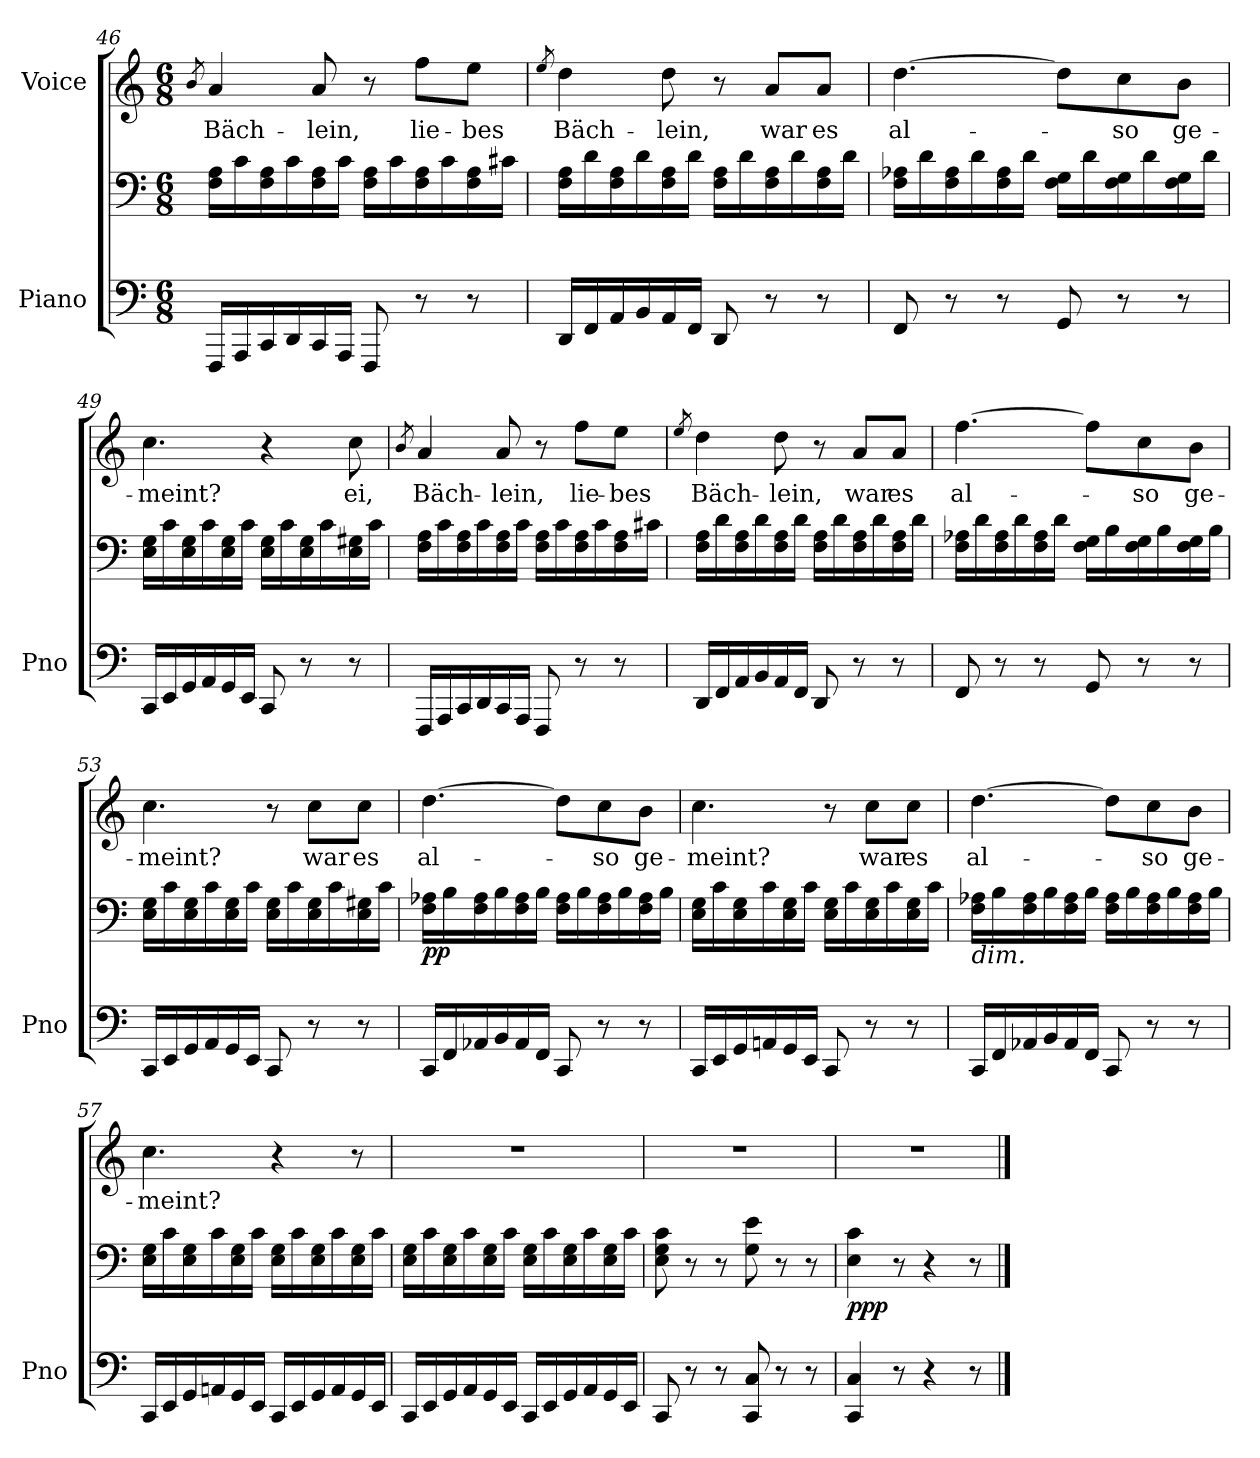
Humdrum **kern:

**kern	**kern	**dynam	**kern	**text
*part2	*part2	*part2	*part1	*part1
*staff3	*staff2	*staff2/3	*staff1	*staff1
*I"Piano	*	*	*I"Voice	*
*I'Pno	*	*	*	*
*clefF4	*clefF4	*	*clefG2	*
*k[]	*k[]	*	*k[]	*
*M6/8	*M6/8	*	*M6/8	*
=46	=46	=46	=46	=46
.	.	.	8qb/	.
!	!	!	!	!LO:LY:b
16FFF/LL	16F\ 16A\LL	.	4a/	Bäch-
16AAA/	16c\	.	.	.
16CC/	16F\ 16A\	.	.	.
16DD/	16c\	.	.	.
!	!	!	!	!LO:LY:b
16CC/	16F\ 16A\	.	8a/	-lein,
16AAA/JJ	16c\JJ	.	.	.
8FFF/	16F\ 16A\LL	.	8r	.
.	16c\	.	.	.
!	!	!	!	!LO:LY:b
8r	16F\ 16A\	.	8ff\L	lie-
.	16c\	.	.	.
!	!	!	!	!LO:LY:b
8r	16F\ 16A\	.	8ee\J	-bes
.	16c#X\JJ	.	.	.
=47	=47	=47	=47	=47
.	.	.	8qee/	.
!	!	!	!	!LO:LY:b
16DD/LL	16F\ 16A\LL	.	4dd\	Bäch-
16FF/	16d\	.	.	.
16AA/	16F\ 16A\	.	.	.
16BB/	16d\	.	.	.
!	!	!	!	!LO:LY:b
16AA/	16F\ 16A\	.	8dd\	-lein,
16FF/JJ	16d\JJ	.	.	.
8DD/	16F\ 16A\LL	.	8r	.
.	16d\	.	.	.
!	!	!	!	!LO:LY:b
8r	16F\ 16A\	.	8a/L	war
.	16d\	.	.	.
!	!	!	!	!LO:LY:b
8r	16F\ 16A\	.	8a/J	es
.	16d\JJ	.	.	.
=48	=48	=48	=48	=48
!	!	!	!	!LO:LY:b
8FF/	16F\ 16A-X\LL	.	[4.dd\	al-
.	16d\	.	.	.
8r	16F\ 16A-\	.	.	.
.	16d\	.	.	.
8r	16F\ 16A-\	.	.	.
.	16d\JJ	.	.	.
8GG/	16F\ 16G\LL	.	8dd\L]	.
.	16d\	.	.	.
!	!	!	!	!LO:LY:b
8r	16F\ 16G\	.	8cc\	-so
.	16d\	.	.	.
!	!	!	!	!LO:LY:b
8r	16F\ 16G\	.	8b\J	ge-
.	16d\JJ	.	.	.
!!LO:LB:g=z
=49	=49	=49	=49	=49
!	!	!	!	!LO:LY:b
16CC/LL	16E\ 16G\LL	.	4.cc\	-meint?
16EE/	16c\	.	.	.
16GG/	16E\ 16G\	.	.	.
16AA/	16c\	.	.	.
16GG/	16E\ 16G\	.	.	.
16EE/JJ	16c\JJ	.	.	.
8CC/	16E\ 16G\LL	.	4r	.
.	16c\	.	.	.
8r	16E\ 16G\	.	.	.
.	16c\	.	.	.
!	!	!	!	!LO:LY:b
8r	16E\ 16G#X\	.	8cc\	ei,
.	16c\JJ	.	.	.
=50	=50	=50	=50	=50
.	.	.	8qb/	.
!	!	!	!	!LO:LY:b
16FFF/LL	16F\ 16A\LL	.	4a/	Bäch-
16AAA/	16c\	.	.	.
16CC/	16F\ 16A\	.	.	.
16DD/	16c\	.	.	.
!	!	!	!	!LO:LY:b
16CC/	16F\ 16A\	.	8a/	-lein,
16AAA/JJ	16c\JJ	.	.	.
8FFF/	16F\ 16A\LL	.	8r	.
.	16c\	.	.	.
!	!	!	!	!LO:LY:b
8r	16F\ 16A\	.	8ff\L	lie-
.	16c\	.	.	.
!	!	!	!	!LO:LY:b
8r	16F\ 16A\	.	8ee\J	-bes
.	16c#X\JJ	.	.	.
=51	=51	=51	=51	=51
.	.	.	8qee/	.
!	!	!	!	!LO:LY:b
16DD/LL	16F\ 16A\LL	.	4dd\	Bäch-
16FF/	16d\	.	.	.
16AA/	16F\ 16A\	.	.	.
16BB/	16d\	.	.	.
!	!	!	!	!LO:LY:b
16AA/	16F\ 16A\	.	8dd\	-lein,
16FF/JJ	16d\JJ	.	.	.
8DD/	16F\ 16A\LL	.	8r	.
.	16d\	.	.	.
!	!	!	!	!LO:LY:b
8r	16F\ 16A\	.	8a/L	war
.	16d\	.	.	.
!	!	!	!	!LO:LY:b
8r	16F\ 16A\	.	8a/J	es
.	16d\JJ	.	.	.
=52	=52	=52	=52	=52
!	!	!	!	!LO:LY:b
8FF/	16F\ 16A-X\LL	.	[4.ff\	al-
.	16d\	.	.	.
8r	16F\ 16A-\	.	.	.
.	16d\	.	.	.
8r	16F\ 16A-\	.	.	.
.	16d\JJ	.	.	.
8GG/	16F\ 16G\LL	.	8ff\L]	.
.	16B\	.	.	.
!	!	!	!	!LO:LY:b
8r	16F\ 16G\	.	8cc\	-so
.	16B\	.	.	.
!	!	!	!	!LO:LY:b
8r	16F\ 16G\	.	8b\J	ge-
.	16B\JJ	.	.	.
!!LO:LB:g=z
=53	=53	=53	=53	=53
!	!	!	!	!LO:LY:b
16CC/LL	16E\ 16G\LL	.	4.cc\	-meint?
16EE/	16c\	.	.	.
16GG/	16E\ 16G\	.	.	.
16AA/	16c\	.	.	.
16GG/	16E\ 16G\	.	.	.
16EE/JJ	16c\JJ	.	.	.
8CC/	16E\ 16G\LL	.	8r	.
.	16c\	.	.	.
!	!	!	!	!LO:LY:b
8r	16E\ 16G\	.	8cc\L	war
.	16c\	.	.	.
!	!	!	!	!LO:LY:b
8r	16E\ 16G#X\	.	8cc\J	es
.	16c\JJ	.	.	.
=54	=54	=54	=54	=54
!	!	!LO:DY:b	!	!LO:LY:b
16CC/LL	16F\ 16A-X\LL	pp	[4.dd\	al-
16FF/	16B\	.	.	.
16AA-X/	16F\ 16A-\	.	.	.
16BB/	16B\	.	.	.
16AA-/	16F\ 16A-\	.	.	.
16FF/JJ	16B\JJ	.	.	.
8CC/	16F\ 16A-\LL	.	8dd\L]	.
.	16B\	.	.	.
!	!	!	!	!LO:LY:b
8r	16F\ 16A-\	.	8cc\	-so
.	16B\	.	.	.
!	!	!	!	!LO:LY:b
8r	16F\ 16A-\	.	8b\J	ge-
.	16B\JJ	.	.	.
=55	=55	=55	=55	=55
!	!	!	!	!LO:LY:b
16CC/LL	16E\ 16G\LL	.	4.cc\	-meint?
16EE/	16c\	.	.	.
16GG/	16E\ 16G\	.	.	.
16AAn/	16c\	.	.	.
16GG/	16E\ 16G\	.	.	.
16EE/JJ	16c\JJ	.	.	.
8CC/	16E\ 16G\LL	.	8r	.
.	16c\	.	.	.
!	!	!	!	!LO:LY:b
8r	16E\ 16G\	.	8cc\L	war
.	16c\	.	.	.
!	!	!	!	!LO:LY:b
8r	16E\ 16G\	.	8cc\J	es
.	16c\JJ	.	.	.
!!LO:LB:g=z
=56	=56	=56	=56	=56
!	!LO:TX:b:i:t=dim.	!	!	!
!	!	!	!	!LO:LY:b
16CC/LL	16F\ 16A-X\LL	.	[4.dd\	al-
16FF/	16B\	.	.	.
16AA-X/	16F\ 16A-\	.	.	.
16BB/	16B\	.	.	.
16AA-/	16F\ 16A-\	.	.	.
16FF/JJ	16B\JJ	.	.	.
8CC/	16F\ 16A-\LL	.	8dd\L]	.
.	16B\	.	.	.
!	!	!	!	!LO:LY:b
8r	16F\ 16A-\	.	8cc\	-so
.	16B\	.	.	.
!	!	!	!	!LO:LY:b
8r	16F\ 16A-\	.	8b\J	ge-
.	16B\JJ	.	.	.
=57	=57	=57	=57	=57
!	!	!	!	!LO:LY:b
16CC/LL	16E\ 16G\LL	.	4.cc\	-meint?
16EE/	16c\	.	.	.
16GG/	16E\ 16G\	.	.	.
16AAn/	16c\	.	.	.
16GG/	16E\ 16G\	.	.	.
16EE/JJ	16c\JJ	.	.	.
16CC/LL	16E\ 16G\LL	.	4r	.
16EE/	16c\	.	.	.
16GG/	16E\ 16G\	.	.	.
16AA/	16c\	.	.	.
16GG/	16E\ 16G\	.	8r	.
16EE/JJ	16c\JJ	.	.	.
=58	=58	=58	=58	=58
16CC/LL	16E\ 16G\LL	.	2.r	.
16EE/	16c\	.	.	.
16GG/	16E\ 16G\	.	.	.
16AA/	16c\	.	.	.
16GG/	16E\ 16G\	.	.	.
16EE/JJ	16c\JJ	.	.	.
16CC/LL	16E\ 16G\LL	.	.	.
16EE/	16c\	.	.	.
16GG/	16E\ 16G\	.	.	.
16AA/	16c\	.	.	.
16GG/	16E\ 16G\	.	.	.
16EE/JJ	16c\JJ	.	.	.
=59	=59	=59	=59	=59
8CC/	8E\ 8G\ 8c\	.	2.r	.
8r	8r	.	.	.
8r	8r	.	.	.
8CC/ 8C/	8G\ 8e\	.	.	.
8r	8r	.	.	.
8r	8r	.	.	.
=60	=60	=60	=60	=60
!	!	!LO:DY:b	!	!
4CC/ 4C/	4E\ 4c\	ppp	2.r	.
8r	8r	.	.	.
4r	4r	.	.	.
8r	8r	.	.	.
==	==	==	==	==
*-	*-	*-	*-	*-
